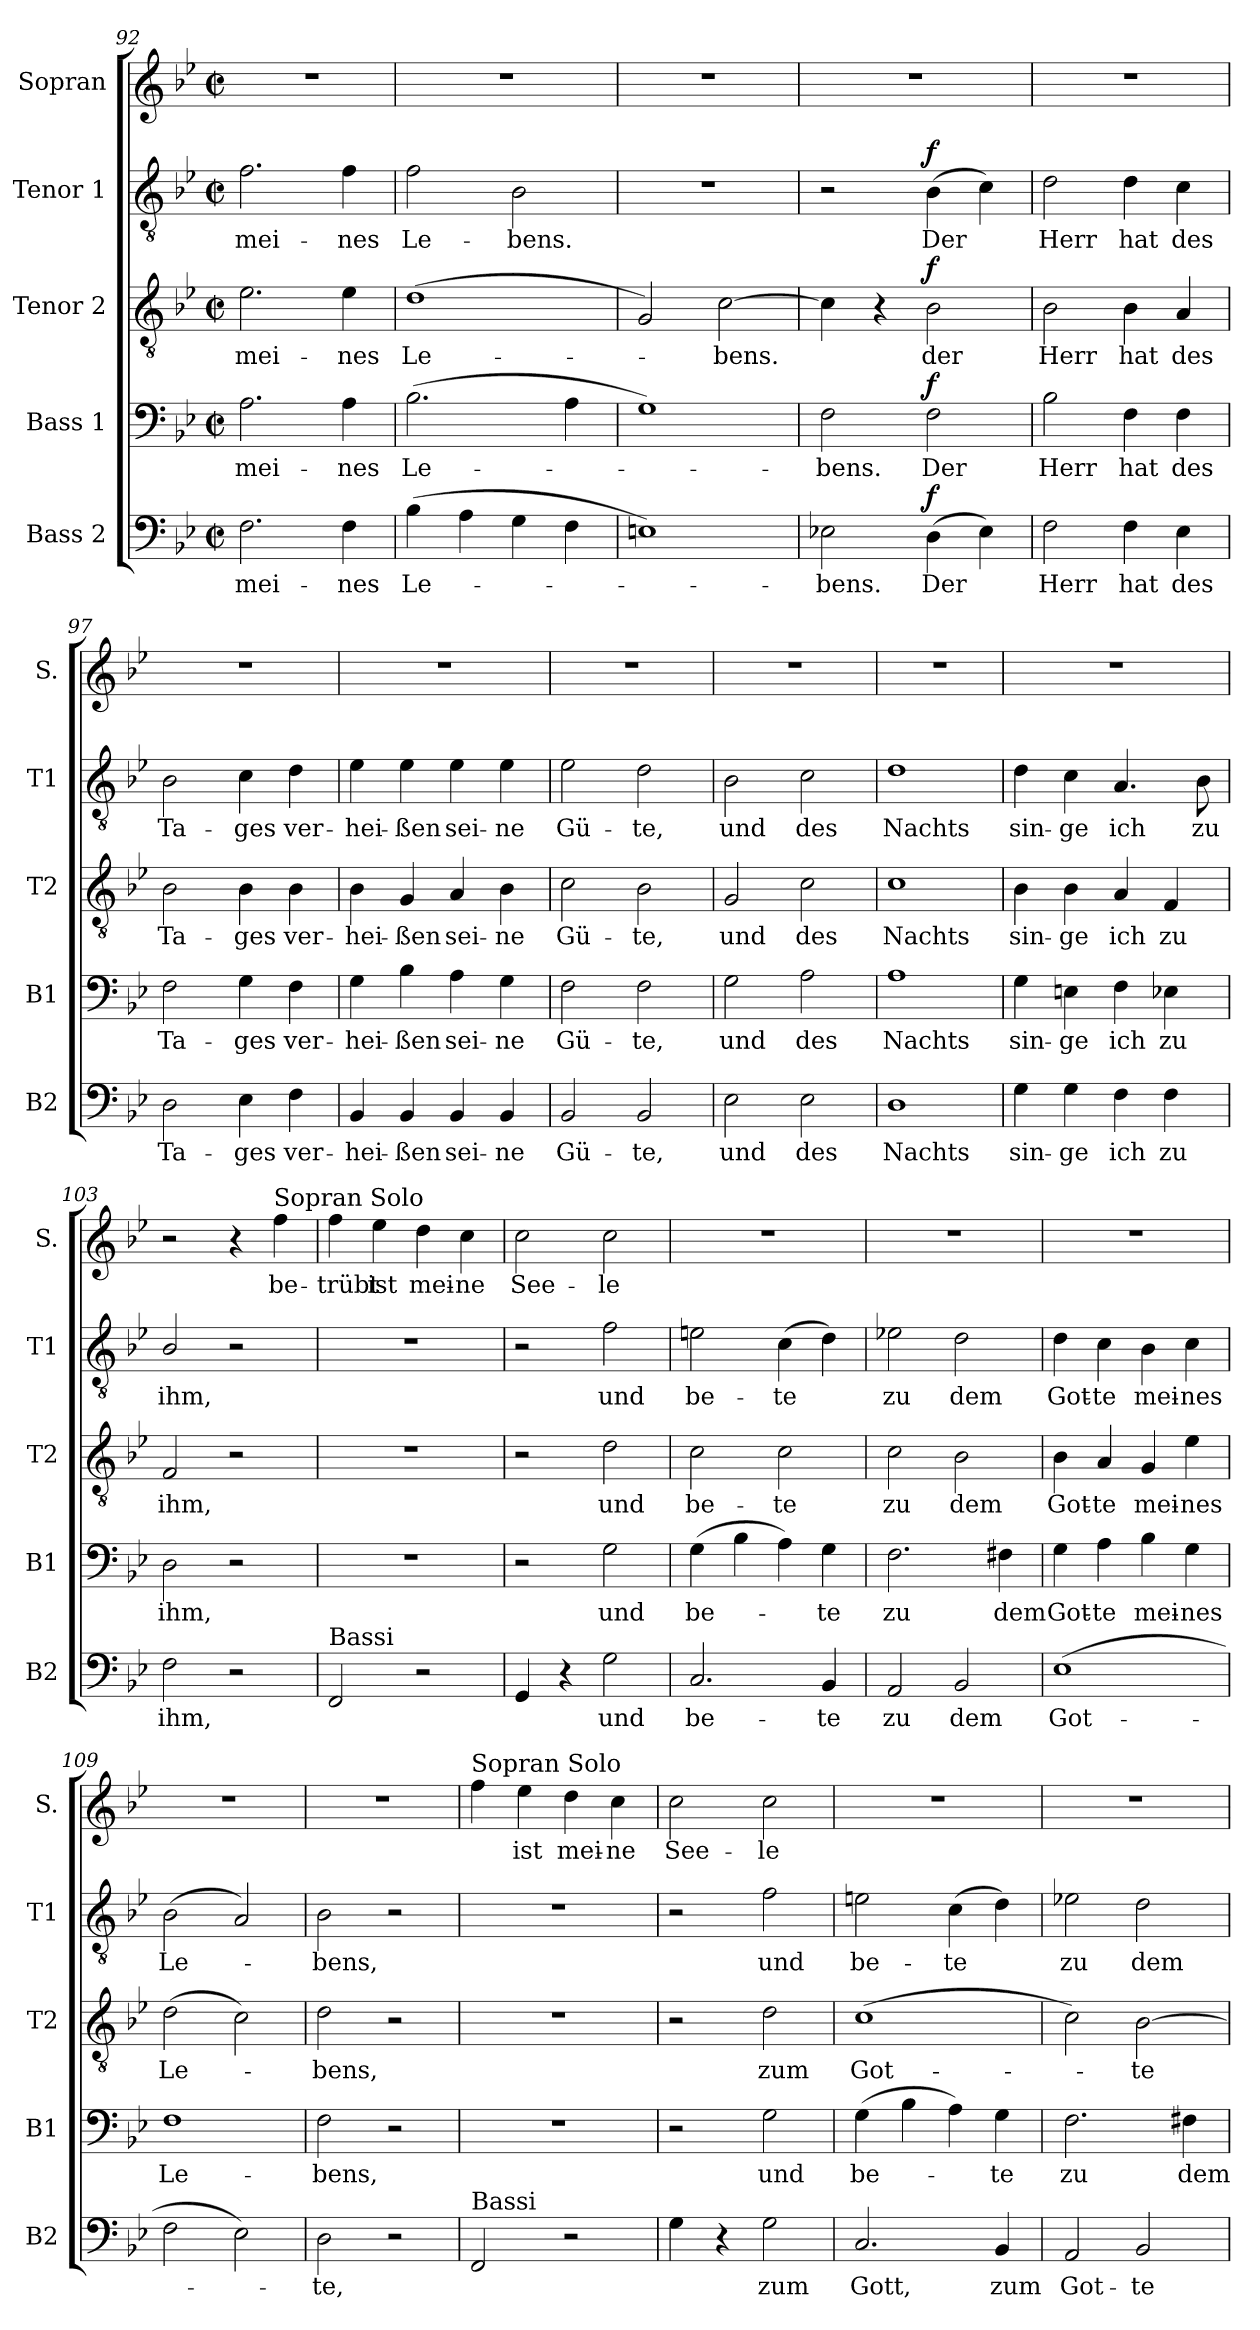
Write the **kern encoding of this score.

**kern	**text	**dynam	**kern	**text	**dynam	**kern	**text	**dynam	**kern	**text	**dynam	**kern	**text
*part5	*part5	*part5	*part4	*part4	*part4	*part3	*part3	*part3	*part2	*part2	*part2	*part1	*part1
*staff5	*staff5	*staff5	*staff4	*staff4	*staff4	*staff3	*staff3	*staff3	*staff2	*staff2	*staff2	*staff1	*staff1
*I"Bass 2	*	*	*I"Bass 1	*	*	*I"Tenor 2	*	*	*I"Tenor 1	*	*	*I"Sopran	*
*I'B2	*	*	*I'B1	*	*	*I'T2	*	*	*I'T1	*	*	*I'S.	*
*clefF4	*	*	*clefF4	*	*	*clefGv2	*	*	*clefGv2	*	*	*clefG2	*
*k[b-e-]	*	*	*k[b-e-]	*	*	*k[b-e-]	*	*	*k[b-e-]	*	*	*k[b-e-]	*
*M2/2	*	*	*M2/2	*	*	*M2/2	*	*	*M2/2	*	*	*M2/2	*
*met(c|)	*	*	*met(c|)	*	*	*met(c|)	*	*	*met(c|)	*	*	*met(c|)	*
=92	=92	=92	=92	=92	=92	=92	=92	=92	=92	=92	=92	=92	=92
2.F\	mei-	.	2.A\	mei-	.	2.e-\	-mei-	.	2.f\	mei--	.	1r	.
4F\	-nes	.	4A\	-nes	.	4e-\	-nes	.	4f\	-nes	.	.	.
=93	=93	=93	=93	=93	=93	=93	=93	=93	=93	=93	=93	=93	=93
(4B-\	Le-	.	(2.B-\	Le-	.	(1d	Le-	.	2f\	Le-	.	1r	.
4A\	.	.	.	.	.	.	.	.	.	.	.	.	.
4G\	.	.	.	.	.	.	.	.	2B-\	-bens.	.	.	.
4F\	.	.	4A\	.	.	.	.	.	.	.	.	.	.
!!LO:PB:g=z
=94	=94	=94	=94	=94	=94	=94	=94	=94	=94	=94	=94	=94	=94
1En)	.	.	1G)	.	.	2G/)	.	.	1r	.	.	1r	.
.	.	.	.	.	.	[2c\	-bens.	.	.	.	.	.	.
=95	=95	=95	=95	=95	=95	=95	=95	=95	=95	=95	=95	=95	=95
2E-X\	-bens.	.	2F\	-bens.	.	4c\]	.	.	2r	.	.	1r	.
.	.	.	.	.	.	4r	.	.	.	.	.	.	.
!	!	!LO:DY:a	!	!	!LO:DY:a	!	!	!LO:DY:a	!	!	!LO:DY:a	!	!
(4D\	Der	f	2F\	Der	f	2B-\	der	f	(4B-\	Der	f	.	.
4E-\)	.	.	.	.	.	.	.	.	4c\)	.	.	.	.
=96	=96	=96	=96	=96	=96	=96	=96	=96	=96	=96	=96	=96	=96
2F\	Herr	.	2B-\	-Herr	.	2B-\	Herr	.	2d\	Herr	.	1r	.
4F\	hat	.	4F\	hat	.	4B-\	hat	.	4d\	hat	.	.	.
4E-\	des	.	4F\	des	.	4A/	des	.	4c\	des	.	.	.
=97	=97	=97	=97	=97	=97	=97	=97	=97	=97	=97	=97	=97	=97
2D\	Ta-	.	2F\	Ta-	.	2B-\	Ta-	.	2B-\	Ta-	.	1r	.
4E-\	-ges	.	4G\	-ges	.	4B-\	-ges	.	4c\	-ges	.	.	.
4F\	ver-	.	4F\	ver-	.	4B-\	ver-	.	4d\	ver-	.	.	.
=98	=98	=98	=98	=98	=98	=98	=98	=98	=98	=98	=98	=98	=98
4BB-/	hei-	.	4G\	hei-	.	4B-\	-hei-	.	4e-\	-hei-	.	1r	.
4BB-/	-ßen	.	4B-\	-ßen	.	4G/	-ßen	.	4e-\	-ßen	.	.	.
4BB-/	sei-	.	4A\	sei-	.	4A/	sei-	.	4e-\	sei-	.	.	.
4BB-/	-ne	.	4G\	-ne	.	4B-\	-ne	.	4e-\	-ne	.	.	.
=99	=99	=99	=99	=99	=99	=99	=99	=99	=99	=99	=99	=99	=99
2BB-/	Gü-	.	2F\	Gü-	.	2c\	Gü-	.	2e-\	Gü-	.	1r	.
2BB-/	-te,	.	2F\	-te,	.	2B-\	-te,	.	2d\	-te,	.	.	.
=100	=100	=100	=100	=100	=100	=100	=100	=100	=100	=100	=100	=100	=100
2E-\	und	.	2G\	und	.	2G/	und	.	2B-\	und	.	1r	.
2E-\	des	.	2A\	des	.	2c\	des	.	2c\	des	.	.	.
=101	=101	=101	=101	=101	=101	=101	=101	=101	=101	=101	=101	=101	=101
1D	Nachts	.	1A	Nachts	.	1c	Nachts	.	1d	Nachts	.	1r	.
!!LO:LB:g=z
=102	=102	=102	=102	=102	=102	=102	=102	=102	=102	=102	=102	=102	=102
4G\	sin-	.	4G\	sin-	.	4B-\	sin-	.	4d\	sin-	.	1r	.
4G\	-ge	.	4En\	-ge	.	4B-\	-ge	.	4c\	-ge	.	.	.
4F\	ich	.	4F\	ich	.	4A/	ich	.	4.A/	ich	.	.	.
4F\	zu	.	4E-X\	zu	.	4F/	zu	.	.	.	.	.	.
.	.	.	.	.	.	.	.	.	8B-\	zu	.	.	.
=103	=103	=103	=103	=103	=103	=103	=103	=103	=103	=103	=103	=103	=103
2F\	ihm,	.	2D\	ihm,	.	2F/	ihm,	.	2B-/	ihm,	.	2r	.
2r	.	.	2r	.	.	2r	.	.	2r	.	.	4r	.
!	!	!	!	!	!	!	!	!	!	!	!	!LO:TX:a:t=Sopran Solo	!
.	.	.	.	.	.	.	.	.	.	.	.	4ff\	-be-
=104	=104	=104	=104	=104	=104	=104	=104	=104	=104	=104	=104	=104	=104
!LO:TX:a:t=Bassi	!	!	!	!	!	!	!	!	!	!	!	!	!
2FF/	.	.	1r	.	.	1r	.	.	1r	.	.	4ff\	-trübt
.	.	.	.	.	.	.	.	.	.	.	.	4ee-\	ist
2r	.	.	.	.	.	.	.	.	.	.	.	4dd\	mei-
.	.	.	.	.	.	.	.	.	.	.	.	4cc\	-ne
=105	=105	=105	=105	=105	=105	=105	=105	=105	=105	=105	=105	=105	=105
4GG/	.	.	2r	.	.	2r	.	.	2r	.	.	2cc\	See-
4r	.	.	.	.	.	.	.	.	.	.	.	.	.
2G\	und	.	2G\	und	.	2d\	und	.	2f\	und	.	2cc\	-le
=106	=106	=106	=106	=106	=106	=106	=106	=106	=106	=106	=106	=106	=106
2.C/	be-	.	(4G\	be-	.	2c\	be-	.	2en\	be-	.	1r	.
.	.	.	4B-\	.	.	.	.	.	.	.	.	.	.
.	.	.	4A\)	.	.	2c\	-te	.	(4c\	-te	.	.	.
4BB-/	-te	.	4G\	-te	.	.	.	.	4d\)	.	.	.	.
=107	=107	=107	=107	=107	=107	=107	=107	=107	=107	=107	=107	=107	=107
2AA/	zu	.	2.F\	zu	.	2c\	zu	.	2e-X\	zu	.	1r	.
2BB-/	dem	.	.	.	.	2B-\	dem	.	2d\	dem	.	.	.
.	.	.	4F#X\	dem	.	.	.	.	.	.	.	.	.
=108	=108	=108	=108	=108	=108	=108	=108	=108	=108	=108	=108	=108	=108
(1E-	Got-	.	4G\	Got-	.	4B-\	Got-	.	4d\	Got-	.	1r	.
.	.	.	4A\	-te	.	4A/	-te	.	4c\	-te	.	.	.
.	.	.	4B-\	mei-	.	4G/	mei-	.	4B-\	mei-	.	.	.
.	.	.	4G\	-nes	.	4e-\	-nes	.	4c\	-nes	.	.	.
=109	=109	=109	=109	=109	=109	=109	=109	=109	=109	=109	=109	=109	=109
2F\	.	.	1F	Le-	.	(2d\	Le-	.	(2B-\	Le-	.	1r	.
2E-\)	.	.	.	.	.	2c\)	.	.	2A/)	.	.	.	.
!!LO:LB:g=z
=110	=110	=110	=110	=110	=110	=110	=110	=110	=110	=110	=110	=110	=110
2D\	-te,	.	2F\	-bens,	.	2d\	-bens,	.	2B-\	-bens,	.	1r	.
2r	.	.	2r	.	.	2r	.	.	2r	.	.	.	.
=111	=111	=111	=111	=111	=111	=111	=111	=111	=111	=111	=111	=111	=111
!	!	!	!	!	!	!	!	!	!	!	!	!LO:TX:a:t=Sopran Solo	!
!LO:TX:a:t=Bassi	!	!	!	!	!	!	!	!	!	!	!	!	!
2FF/	.	.	1r	.	.	1r	.	.	1r	.	.	4ff\	.
.	.	.	.	.	.	.	.	.	.	.	.	4ee-\	ist
2r	.	.	.	.	.	.	.	.	.	.	.	4dd\	mei-
.	.	.	.	.	.	.	.	.	.	.	.	4cc\	-ne
=112	=112	=112	=112	=112	=112	=112	=112	=112	=112	=112	=112	=112	=112
4G\	.	.	2r	.	.	2r	.	.	2r	.	.	2cc\	See-
4r	.	.	.	.	.	.	.	.	.	.	.	.	.
2G\	zum	.	2G\	und	.	2d\	-zum	.	2f\	und	.	2cc\	-le
=113	=113	=113	=113	=113	=113	=113	=113	=113	=113	=113	=113	=113	=113
2.C/	Gott,	.	(4G\	be-	.	(1c	Got-	.	2en\	be-	.	1r	.
.	.	.	4B-\	.	.	.	.	.	.	.	.	.	.
.	.	.	4A\)	.	.	.	.	.	(4c\	-te	.	.	.
4BB-/	zum	.	4G\	-te	.	.	.	.	4d\)	.	.	.	.
=114	=114	=114	=114	=114	=114	=114	=114	=114	=114	=114	=114	=114	=114
2AA/	Got-	.	2.F\	zu	.	2c\)	.	.	2e-X\	zu	.	1r	.
2BB-/	-te	.	.	.	.	[2B-\	-te	.	2d\	dem	.	.	.
.	.	.	4F#X\	dem	.	.	.	.	.	.	.	.	.
=	=	=	=	=	=	=	=	=	=	=	=	=	=
*-	*-	*-	*-	*-	*-	*-	*-	*-	*-	*-	*-	*-	*-
